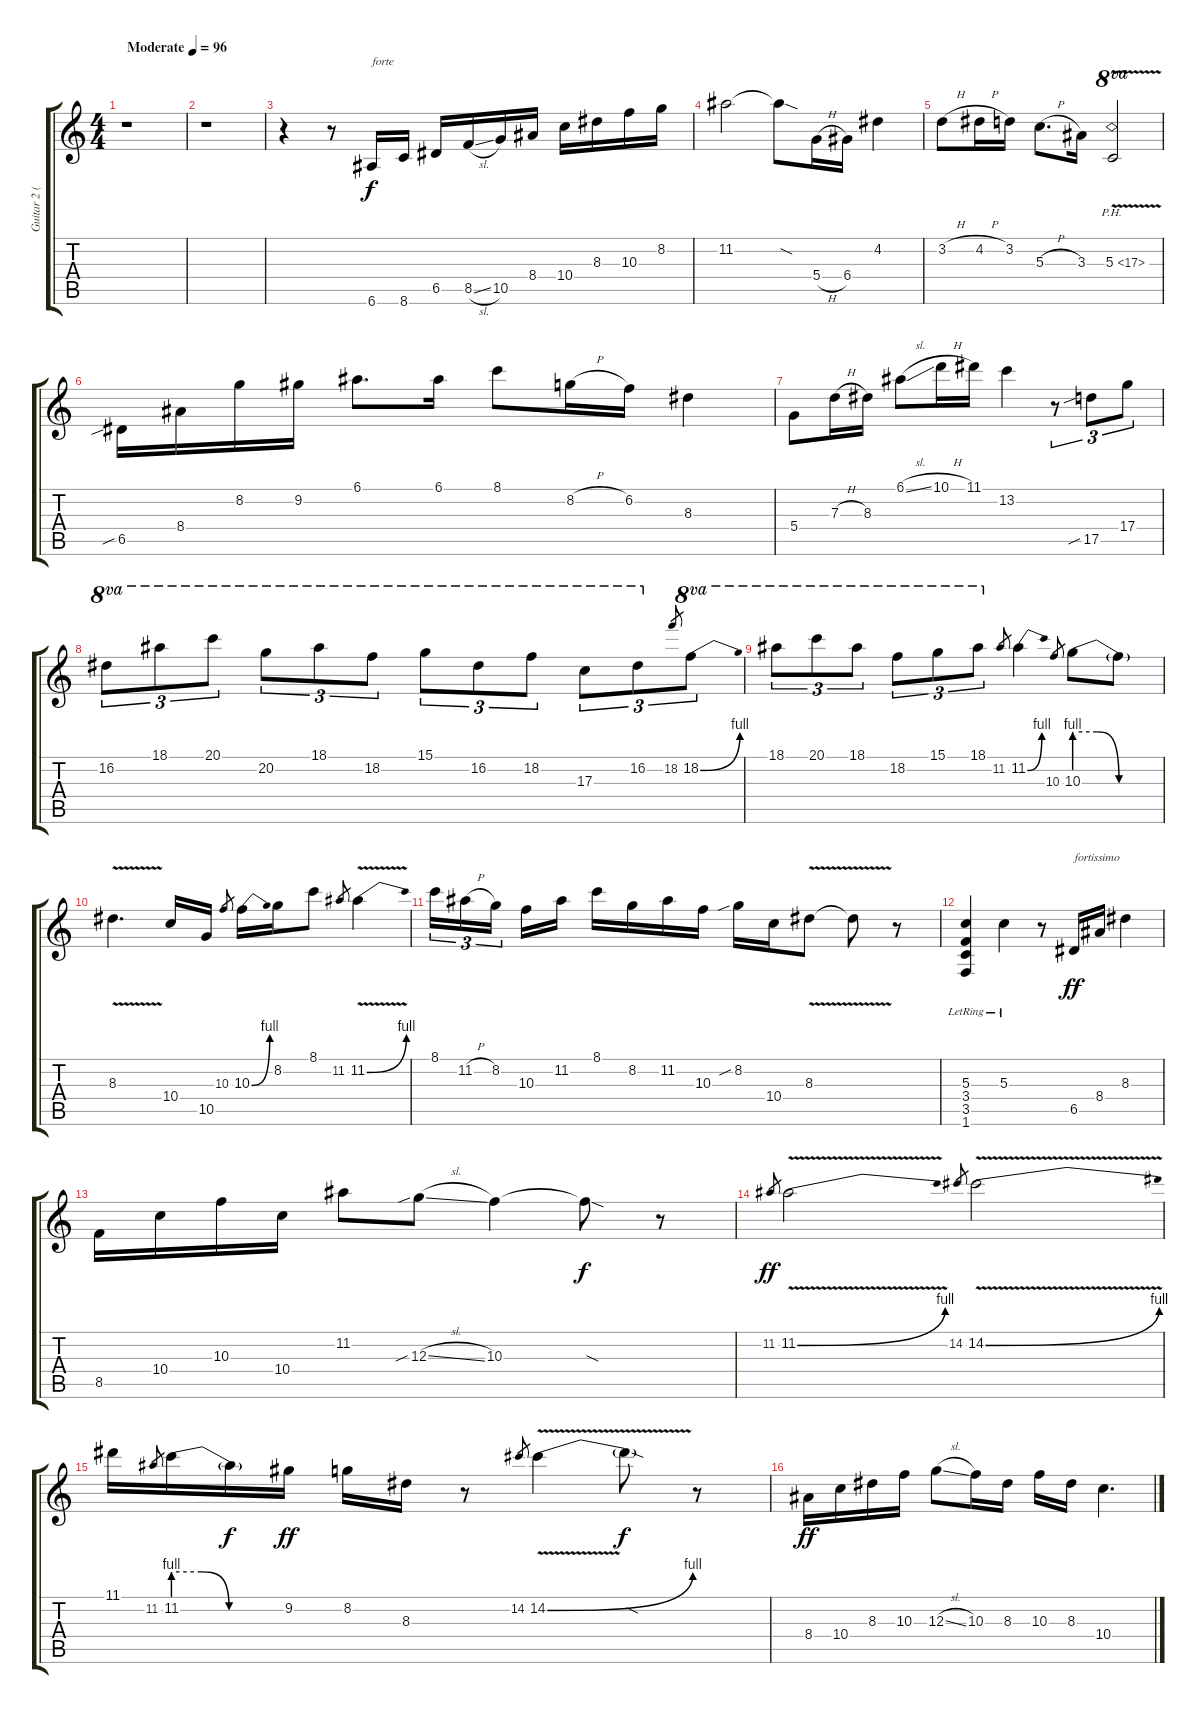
\track ("Guitar 2 (Lead)" "Guitar 2 (") {instrument distortionguitar}
\staff {score tabs}
\tuning (E4 B3 G3 D3 A2 E2) {hide}
\ts (4 4)
\tempo (96 "Moderate")
\clef g2
\ks c
r.1{dy f instrument distortionguitar} |
r.1 |
r.4 r.8 6.6.16{txt "forte"} 8.6.16 6.5.16 8.5{sl}.16 10.5.16 8.4.16 10.4.16 8.3.16 10.3.16 8.2.16 |
11.2.2 11.2{sod t}.8 5.4{h}.16 6.4.16 4.2.4 |
3.2{h}.8 4.2{h}.16 3.2.16 5.3{h}.8{d} 3.3.16 5.3{ph 12 v}.2{ot 8va} |
6.5{sib}.16 8.4.16 8.2.16 9.2.16 6.1.8{d} 6.1.16 8.1.8 8.2{h}.16 6.2.16 8.3.4 |
5.4.8 7.3{h}.16 8.3.16 6.1{sl}.8 10.1{h}.16 11.1.16 13.2.4 r.8{tu (3 2)} 17.5{sib}.8{tu (3 2)} 17.4.8{tu (3 2)} |
16.2.8{tu (3 2) ot 8va} 18.1.8{tu (3 2) ot 8va} 20.1.8{tu (3 2) ot 8va} 20.2.8{tu (3 2) ot 8va} 18.1.8{tu (3 2) ot 8va} 18.2.8{tu (3 2) ot 8va} 15.1.8{tu (3 2) ot 8va} 16.2.8{tu (3 2) ot 8va} 18.2.8{tu (3 2) ot 8va} 17.3.8{tu (3 2) ot 8va} 16.2.8{tu (3 2) ot 8va} 18.2.8{gr} 18.2{be (bend 0 0 60 4)}.8{tu (3 2) ot 8va} |
18.1.8{tu (3 2) ot 8va} 20.1.8{tu (3 2) ot 8va} 18.1.8{tu (3 2) ot 8va} 18.2.8{tu (3 2) ot 8va} 15.1.8{tu (3 2) ot 8va} 18.1.8{tu (3 2) ot 8va} 11.2.8{gr} 11.2{be (bend 0 0 60 4)}.4 10.3.8{gr} 10.3{be (custom 0 4 15 4 30 0 60 0)}.8 10.3{t}.8 |
8.3{v}.4{d} 10.4.16 10.5.16 10.3.8{gr} 10.3{be (bend 0 0 60 4)}.16 8.2.16 8.1.8 11.2.8{gr} 11.2{be (bend 0 0 60 4) v}.4 |
8.1.16{tu (3 2)} 11.2{h}.16{tu (3 2)} 8.2.16{tu (3 2) beam splitsecondary} 10.3.16 11.2.16 8.1.16 8.2.16 11.2.16 10.3.16 8.2{sib}.16 10.4.16 8.3{v}.8 8.3{t}.8 r.8 |
(5.3{lr} 3.4 3.5 1.6).4 5.3{lr}.4 r.8 6.5.16{txt "fortissimo" dy ff} 8.4.16 8.3.4 |
8.5.16 10.4.16 10.3.16 10.4.16 11.2.8 12.3{sib sl}.8 10.3.4 10.3{sod t}.8{dy f} r.8 |
11.2.8{gr dy ff} 11.2{be (bend 0 0 60 4) v}.2 14.2.8{gr} 14.2{be (bend 0 0 60 4) v}.2 |
11.1.16 11.2.8{gr} 11.2{be (custom 0 4 15 4 30 0 60 0)}.16 11.2{t}.16{dy f} 9.2.16{dy ff} 8.2.16 8.3.16 r.8 14.2.8{gr} 14.2{be (bend 0 0 60 4) v}.4 14.2{sod t}.8{dy f} r.8 |
8.4.16{dy ff} 10.4.16 8.3.16 10.3.16 12.3{sl}.8 10.3.16 8.3.16 10.3.16 8.3.16 10.4.4{d}
